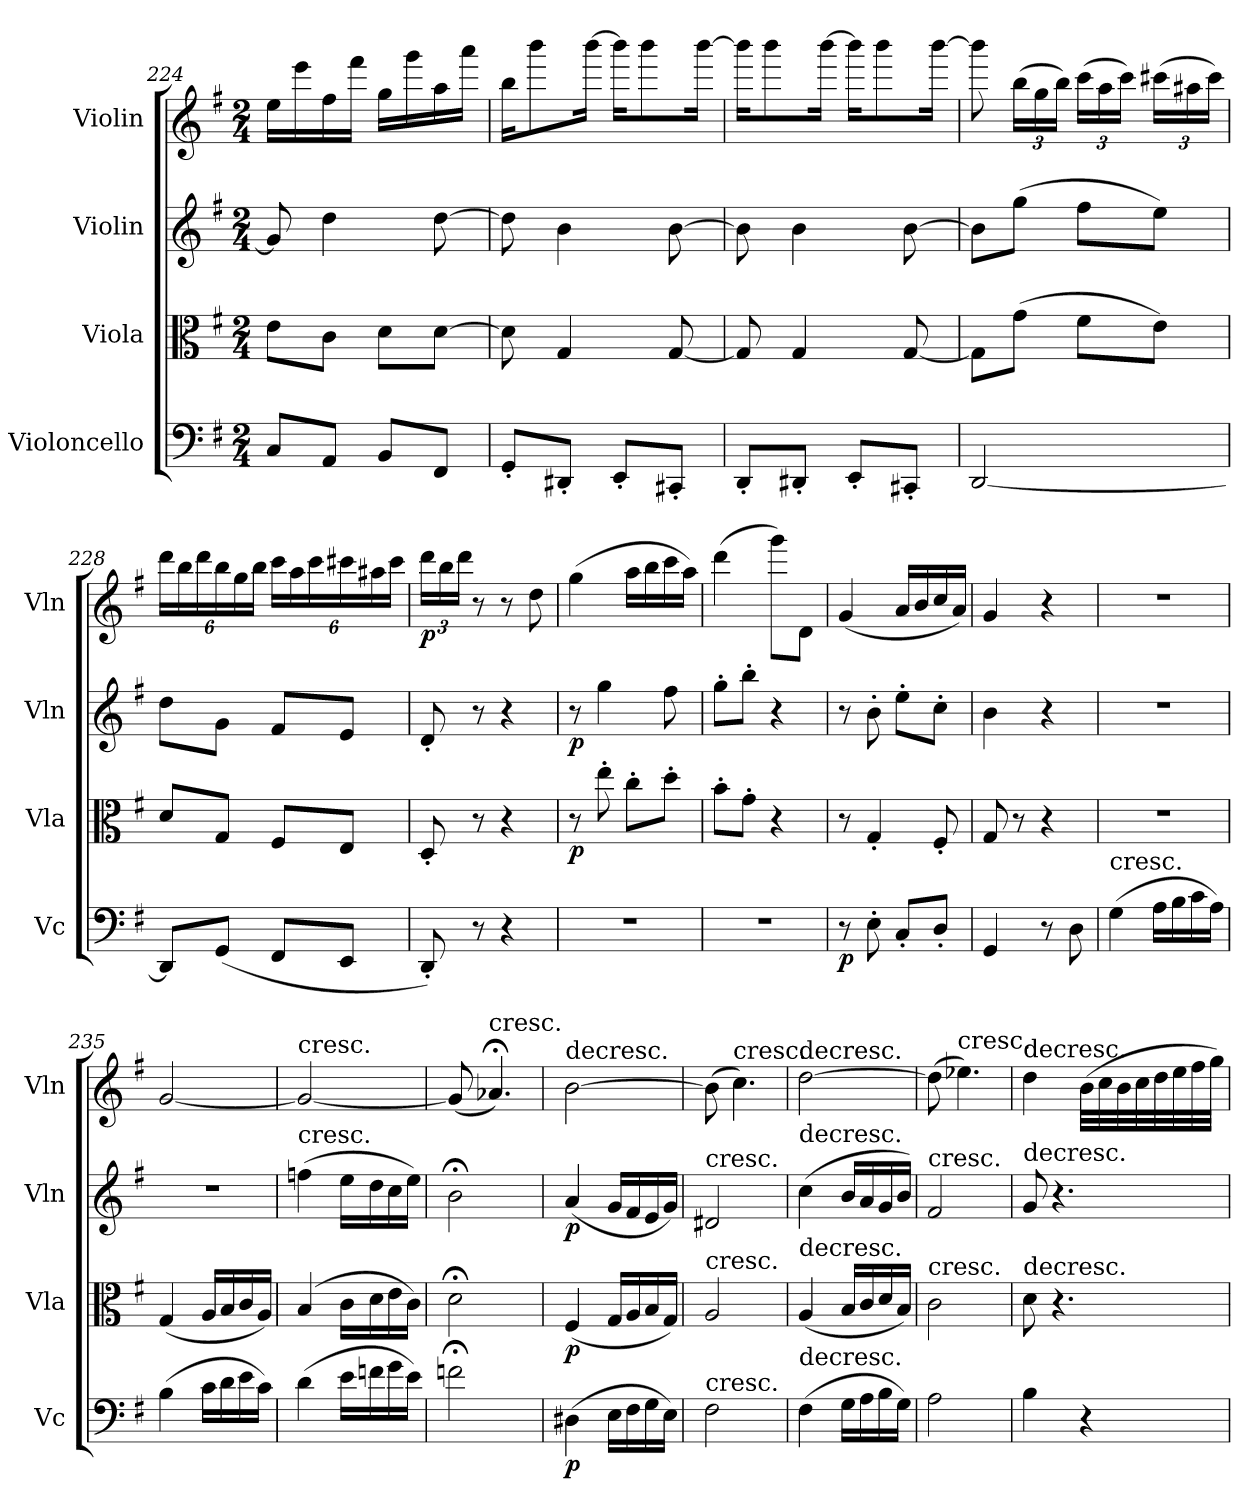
**kern	**dynam	**kern	**dynam	**kern	**dynam	**kern	**dynam
*part4	*part4	*part3	*part3	*part2	*part2	*part1	*part1
*staff4	*staff4	*staff3	*staff3	*staff2	*staff2	*staff1	*staff1
*I"Violoncello	*	*I"Viola	*	*I"Violin	*	*I"Violin	*
*I'Vc	*	*I'Vla	*	*I'Vln	*	*I'Vln	*
*clefF4	*	*clefC3	*	*clefG2	*	*clefG2	*
*k[f#]	*	*k[f#]	*	*k[f#]	*	*k[f#]	*
*G:	*	*G:	*	*G:	*	*G:	*
*M2/4	*	*M2/4	*	*M2/4	*	*M2/4	*
=224	=224	=224	=224	=224	=224	=224	=224
8C/L	.	8e\L	.	8g/]	.	16ee\LL	.
.	.	.	.	.	.	16eee\	.
8AA/J	.	8c\J	.	4dd\	.	16ff#\	.
.	.	.	.	.	.	16fff#\JJ	.
8BB/L	.	8d\L	.	.	.	16gg\LL	.
.	.	.	.	.	.	16ggg\	.
8FF#/J	.	[8d\J	.	[8dd\	.	16aa\	.
.	.	.	.	.	.	16aaa\JJ	.
=225	=225	=225	=225	=225	=225	=225	=225
8GG'/L	.	8d\]	.	8dd\]	.	16bb\KL	.
.	.	.	.	.	.	8bbb\	.
8DD#X'/J	.	4G/	.	4b\	.	.	.
.	.	.	.	.	.	[16bbb\Jk	.
8EE'/L	.	.	.	.	.	16bbb\KL]	.
.	.	.	.	.	.	8bbb\	.
8CC#X'/J	.	[8G/	.	[8b\	.	.	.
.	.	.	.	.	.	[16bbb\Jk	.
=226	=226	=226	=226	=226	=226	=226	=226
8DD'/L	.	8G/]	.	8b\]	.	16bbb\KL]	.
.	.	.	.	.	.	8bbb\	.
8DD#X'/J	.	4G/	.	4b\	.	.	.
.	.	.	.	.	.	[16bbb\Jk	.
8EE'/L	.	.	.	.	.	16bbb\KL]	.
.	.	.	.	.	.	8bbb\	.
8CC#X'/J	.	[8G/	.	[8b\	.	.	.
.	.	.	.	.	.	[16bbb\Jk	.
=227	=227	=227	=227	=227	=227	=227	=227
[2DD/	.	8G\L]	.	8b\L]	.	8bbb\]	.
.	.	(8g\J	.	(8gg\J	.	(24bb\LL	.
.	.	.	.	.	.	24gg\	.
.	.	.	.	.	.	24bb\JJ)	.
.	.	8f#\L	.	8ff#\L	.	(24ccc\LL	.
.	.	.	.	.	.	24aa\	.
.	.	.	.	.	.	24ccc\JJ)	.
.	.	8e\J)	.	8ee\J)	.	(24ccc#X\LL	.
.	.	.	.	.	.	24aa#X\	.
.	.	.	.	.	.	24ccc#\JJ)	.
=228	=228	=228	=228	=228	=228	=228	=228
8DD/L]	.	8d/L	.	8dd\L	.	24ddd\LL	.
.	.	.	.	.	.	24bb\	.
.	.	.	.	.	.	24ddd\	.
(8GG/J	.	8G/J	.	8g\J	.	24bb\	.
.	.	.	.	.	.	24gg\	.
.	.	.	.	.	.	24bb\JJ	.
8FF#/L	.	8F#/L	.	8f#/L	.	24ccc\LL	.
.	.	.	.	.	.	24aa\	.
.	.	.	.	.	.	24ccc\	.
8EE/J	.	8E/J	.	8e/J	.	24ccc#X\	.
.	.	.	.	.	.	24aa#X\	.
.	.	.	.	.	.	24ccc#\JJ	.
=229	=229	=229	=229	=229	=229	=229	=229
8DD'/)	.	8D'/	.	8d'/	.	24ddd\LL	p
.	.	.	.	.	.	24bb\	.
.	.	.	.	.	.	24ddd\JJ	.
8r	.	8r	.	8r	.	8r	.
4r	.	4r	.	4r	.	8r	.
.	.	.	.	.	.	8dd\	.
=230	=230	=230	=230	=230	=230	=230	=230
2r	.	8r	p	8r	p	(4gg\	.
.	.	8ee'\	.	4gg\	.	.	.
.	.	8cc'\L	.	.	.	16aa\LL	.
.	.	.	.	.	.	16bb\	.
.	.	8dd'\J	.	8ff#\	.	16ccc\	.
.	.	.	.	.	.	16aa\JJ)	.
=231	=231	=231	=231	=231	=231	=231	=231
2r	.	8b'\L	.	8gg'\L	.	(4ddd\	.
.	.	8g'\J	.	8bb'\J	.	.	.
.	.	4r	.	4r	.	8ggg\L)	.
.	.	.	.	.	.	8d\J	.
=232	=232	=232	=232	=232	=232	=232	=232
8r	p	8r	.	8r	.	(4g/	.
8E'\	.	4G'/	.	8b'\	.	.	.
8C'/L	.	.	.	8ee'\L	.	16a/LL	.
.	.	.	.	.	.	16b/	.
8D'/J	.	8F#'/	.	8cc'\J	.	16cc/	.
.	.	.	.	.	.	16a/JJ)	.
=233	=233	=233	=233	=233	=233	=233	=233
4GG/	.	8G/	.	4b\	.	4g/	.
.	.	8r	.	.	.	.	.
8r	.	4r	.	4r	.	4r	.
8D\	.	.	.	.	.	.	.
=234	=234	=234	=234	=234	=234	=234	=234
!LO:TX:t=cresc.	!	!	!	!	!	!	!
(4G\	.	2r	.	2r	.	2r	.
16A\LL	.	.	.	.	.	.	.
16B\	.	.	.	.	.	.	.
16c\	.	.	.	.	.	.	.
16A\JJ)	.	.	.	.	.	.	.
=235	=235	=235	=235	=235	=235	=235	=235
(4B\	.	(4G/	.	2r	.	[2g/	.
16c\LL	.	16A/LL	.	.	.	.	.
16d\	.	16B/	.	.	.	.	.
16e\	.	16c/	.	.	.	.	.
16c\JJ)	.	16A/JJ)	.	.	.	.	.
=236	=236	=236	=236	=236	=236	=236	=236
!	!	!	!	!	!	!LO:TX:t=cresc.	!
!	!	!	!	!LO:TX:t=cresc.	!	!	!
(4d\	.	(4B/	.	(4ffn\	.	2g/_	.
16e\LL	.	16c\LL	.	16ee\LL	.	.	.
16fn\	.	16d\	.	16dd\	.	.	.
16g\	.	16e\	.	16cc\	.	.	.
16e\JJ)	.	16c\JJ)	.	16ee\JJ)	.	.	.
=237	=237	=237	=237	=237	=237	=237	=237
2fn;<\	.	2d;<\	.	2b;<\	.	(8g/]	.
!	!	!	!	!	!	!LO:TX:t=cresc.	!
.	.	.	.	.	.	4.a-X;</)	.
=238	=238	=238	=238	=238	=238	=238	=238
!	!	!	!	!	!	!LO:TX:t=decresc.	!
(4D#X\	p	(4F#/	p	(4a/	p	[2b\	.
16E\LL	.	16G/LL	.	16g/LL	.	.	.
16F#\	.	16A/	.	16f#/	.	.	.
16G\	.	16B/	.	16e/	.	.	.
16E\JJ)	.	16G/JJ)	.	16g/JJ)	.	.	.
=239	=239	=239	=239	=239	=239	=239	=239
!	!	!	!	!LO:TX:t=cresc.	!	!	!
!	!	!LO:TX:t=cresc.	!	!	!	!	!
!LO:TX:t=cresc.	!	!	!	!	!	!	!
2F#\	.	2A/	.	2d#X/	.	(8b\]	.
!	!	!	!	!	!	!LO:TX:t=cresc.	!
.	.	.	.	.	.	4.cc\)	.
=240	=240	=240	=240	=240	=240	=240	=240
!	!	!	!	!	!	!LO:TX:t=decresc.	!
!	!	!	!	!LO:TX:t=decresc.	!	!	!
!	!	!LO:TX:t=decresc.	!	!	!	!	!
!LO:TX:t=decresc.	!	!	!	!	!	!	!
(4F#\	.	(4A/	.	(4cc\	.	[2dd\	.
16G\LL	.	16B/LL	.	16b/LL	.	.	.
16A\	.	16c/	.	16a/	.	.	.
16B\	.	16d/	.	16g/	.	.	.
16G\JJ)	.	16B/JJ)	.	16b/JJ)	.	.	.
=241	=241	=241	=241	=241	=241	=241	=241
!	!	!	!	!LO:TX:t=cresc.	!	!	!
!	!	!LO:TX:t=cresc.	!	!	!	!	!
2A\	.	2c\	.	2f#/	.	(8dd\]	.
!	!	!	!	!	!	!LO:TX:t=cresc.	!
.	.	.	.	.	.	4.ee-X\)	.
=242	=242	=242	=242	=242	=242	=242	=242
!	!	!	!	!	!	!LO:TX:t=decresc.	!
!	!	!	!	!LO:TX:t=decresc.	!	!	!
!	!	!LO:TX:t=decresc.	!	!	!	!	!
4B\	.	8d\	.	8g/	.	4dd\	.
.	.	4.r	.	4.r	.	.	.
4r	.	.	.	.	.	(32b\LLL	.
.	.	.	.	.	.	32cc\	.
.	.	.	.	.	.	32b\	.
.	.	.	.	.	.	32cc\	.
.	.	.	.	.	.	32dd\	.
.	.	.	.	.	.	32ee\	.
.	.	.	.	.	.	32ff#\	.
.	.	.	.	.	.	32gg\JJJ)	.
=	=	=	=	=	=	=	=
*-	*-	*-	*-	*-	*-	*-	*-
